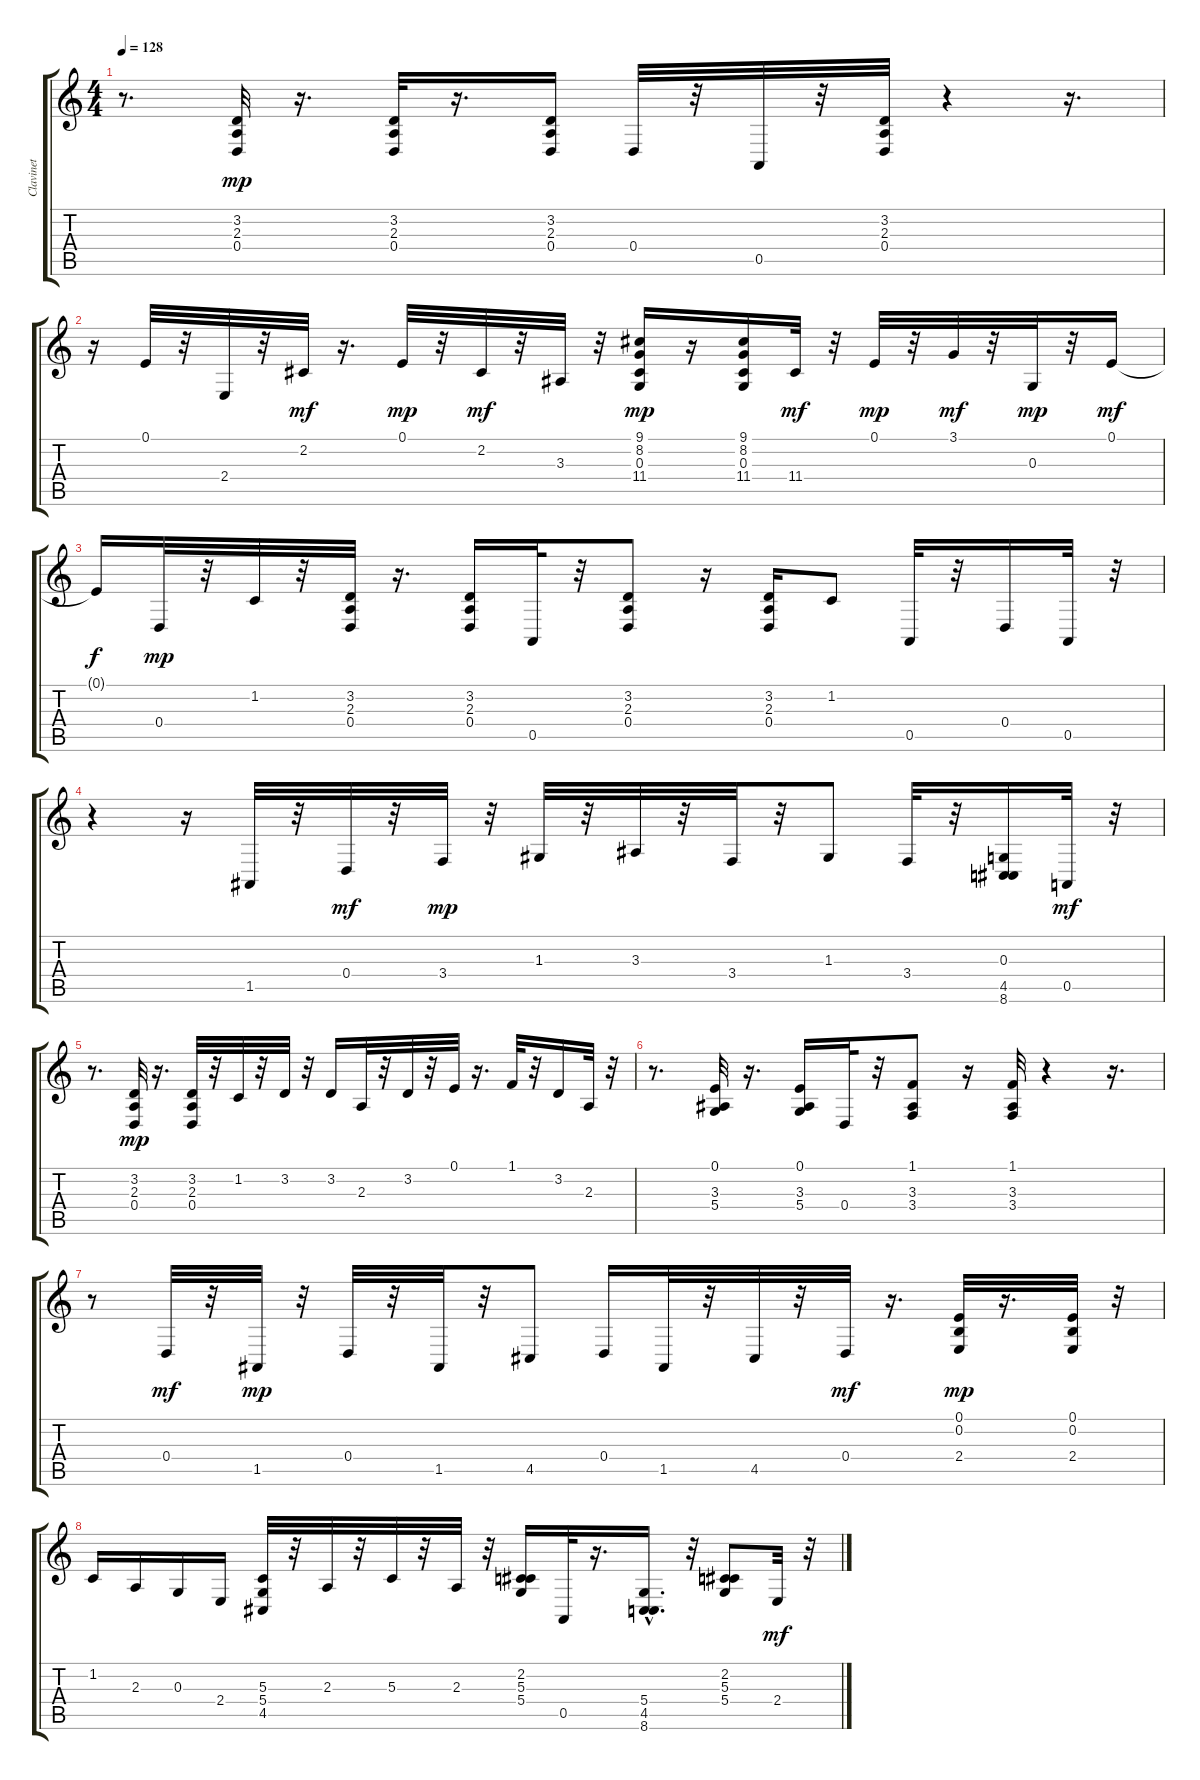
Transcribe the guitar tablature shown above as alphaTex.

\track ("Clavinet" "Clavinet") {instrument clavinet}
\staff {score tabs}
\tuning (E4 B3 G3 D3 A2 E2) {hide}
\ts (4 4)
\tempo 128
\clef g2
\ks c
r.8{d dy mp} (3.2 2.3 0.4).32 r.16{d} (3.2 2.3 0.4).32 r.16{d} (3.2 2.3 0.4).16 0.4.32 r.32 0.5.32 r.32 (3.2 2.3 0.4).32 r.4 r.16{d} |
r.16 0.1.32 r.32 2.4.32 r.32 2.2.32{dy mf} r.16{d} 0.1.32{dy mp} r.32 2.2.32{dy mf} r.32 3.3.32 r.32 (9.1 8.2 0.3 11.4).16{dy mp} r.16 (9.1 8.2 0.3 11.4).16 11.4.32{dy mf} r.32 0.1.32{dy mp} r.32 3.1.32{dy mf} r.32 0.3.32{dy mp} r.32 0.1.16{dy mf} |
0.1{t}.16{dy f} 0.4.32{dy mp} r.32 1.2.32 r.32 (3.2 2.3 0.4).32 r.16{d} (3.2 2.3 0.4).16 0.5.32 r.32 (3.2 2.3 0.4).8 r.16 (3.2 2.3 0.4).16 1.2.8 0.5.32 r.32 0.4.16 0.5.32 r.32 |
r.4 r.16 1.5.32 r.32 0.4.32{dy mf} r.32 3.4.32{dy mp} r.32 1.3.32 r.32 3.3.32 r.32 3.4.32 r.32 1.3.8 3.4.32 r.32 (0.3 4.5 8.6).16 0.5.32{dy mf} r.32 |
r.8{d} (3.2 2.3 0.4).32{dy mp} r.16{d} (3.2 2.3 0.4).32 r.32 1.2.32 r.32 3.2.32 r.32 3.2.16 2.3.32 r.32 3.2.32 r.32 0.1.32 r.16{d} 1.1.32 r.32 3.2.16 2.3.32 r.32 |
r.8{d} (0.1 3.3 5.4).32 r.16{d} (0.1 3.3 5.4).16 0.4.32 r.32 (1.1 3.3 3.4).8 r.16 (1.1 3.3 3.4).32 r.4 r.16{d} |
r.8 0.4.32{dy mf} r.32 1.5.32{dy mp} r.32 0.4.32 r.32 1.5.32 r.32 4.5.8 0.4.16 1.5.32 r.32 4.5.32 r.32 0.4.32{dy mf} r.16{d} (0.1 0.2 2.4).32{dy mp} r.16{d} (0.1 0.2 2.4).32 r.32 |
1.2.16 2.3.16 0.3.16 2.4.16 (5.3 5.4 4.5).32 r.32 2.3.32 r.32 5.3.32 r.32 2.3.32 r.32 (2.2 5.3 5.4).16 0.5.32 r.16{d} (5.4{hac} 4.5 8.6).16{d} r.32 (2.2 5.3 5.4).8 2.4.32{dy mf} r.32
